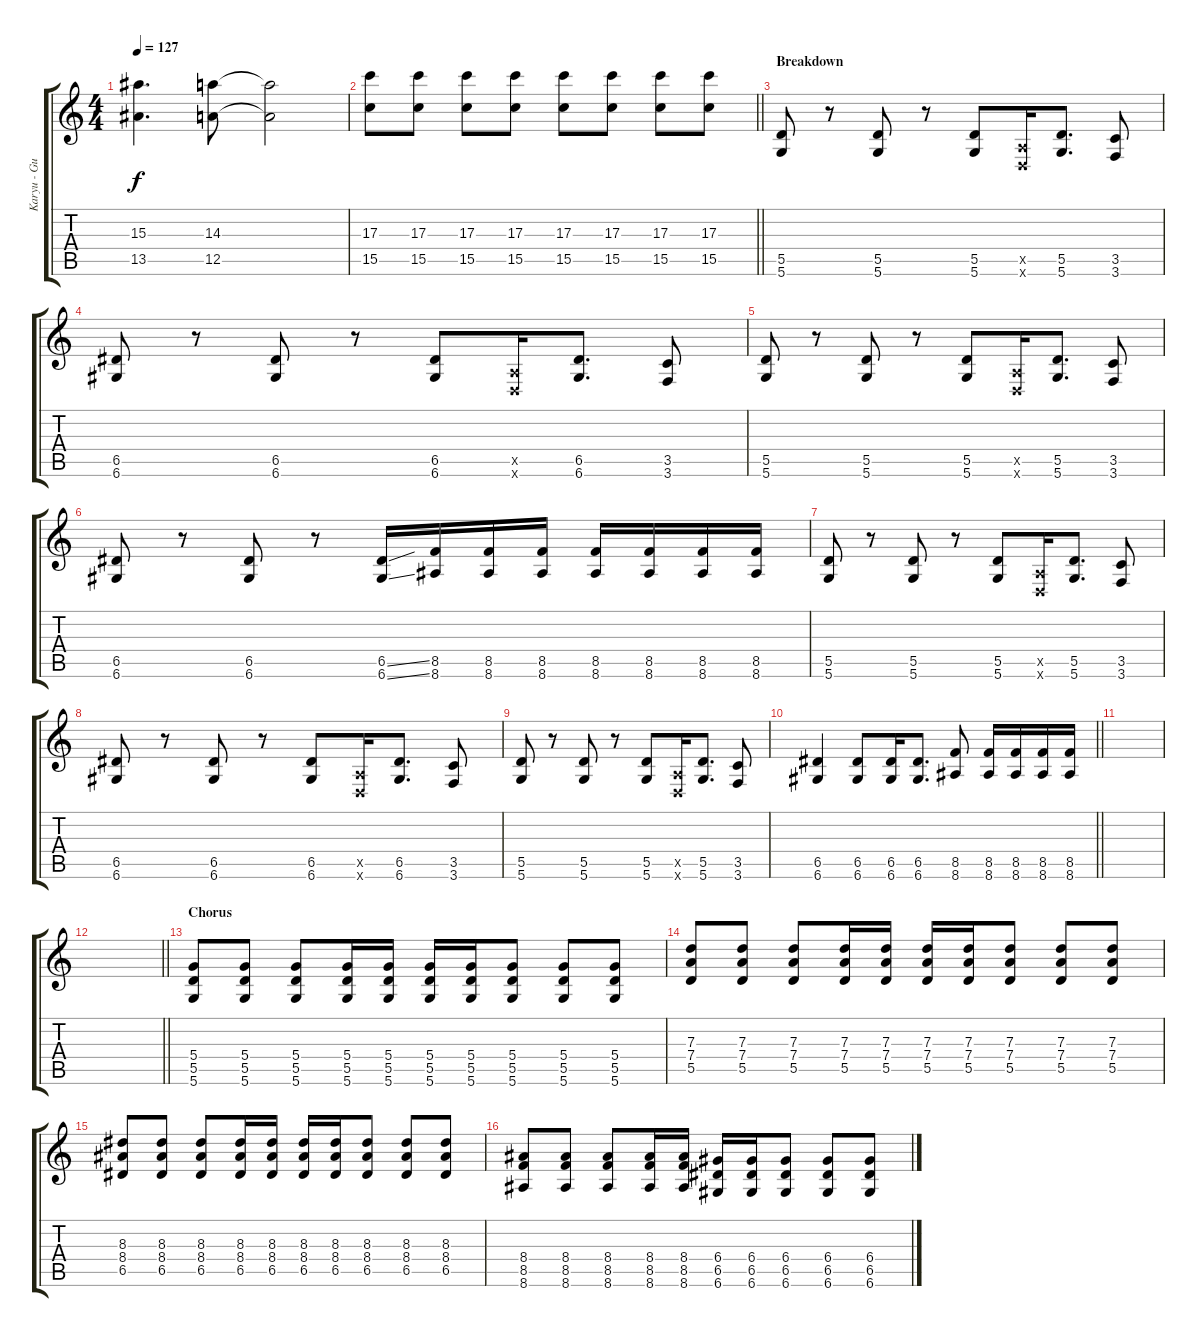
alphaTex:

\track ("Karyu - Guitar 2" "Karyu - Gu") {instrument distortionguitar}
\staff {score tabs}
\tuning (E4 B3 G3 D3 A2 D2) {hide}
\ts (4 4)
\tempo 127
\clef g2
\ks c
(15.3 13.5).4{d dy f} (14.3 12.5).8 (14.3{t} 12.5{t}).2 |
\barLineRight lightlight
(17.3 15.5).8 (17.3 15.5).8 (17.3 15.5).8 (17.3 15.5).8 (17.3 15.5).8 (17.3 15.5).8 (17.3 15.5).8 (17.3 15.5).8 |
\section ("" "Breakdown")
(5.5 5.6).8 r.8 (5.5 5.6).8 r.8 (5.5 5.6).8 (0.5{x} 0.6{x}).16 (5.5 5.6).8{d} (3.5 3.6).8 |
(6.5 6.6).8 r.8 (6.5 6.6).8 r.8 (6.5 6.6).8 (0.5{x} 0.6{x}).16 (6.5 6.6).8{d} (3.5 3.6).8 |
(5.5 5.6).8 r.8 (5.5 5.6).8 r.8 (5.5 5.6).8 (0.5{x} 0.6{x}).16 (5.5 5.6).8{d} (3.5 3.6).8 |
(6.5 6.6).8 r.8 (6.5 6.6).8 r.8 (6.5{ss} 6.6{ss}).16 (8.5 8.6).16 (8.5 8.6).16 (8.5 8.6).16 (8.5 8.6).16 (8.5 8.6).16 (8.5 8.6).16 (8.5 8.6).16 |
(5.5 5.6).8 r.8 (5.5 5.6).8 r.8 (5.5 5.6).8 (0.5{x} 0.6{x}).16 (5.5 5.6).8{d} (3.5 3.6).8 |
(6.5 6.6).8 r.8 (6.5 6.6).8 r.8 (6.5 6.6).8 (0.5{x} 0.6{x}).16 (6.5 6.6).8{d} (3.5 3.6).8 |
(5.5 5.6).8 r.8 (5.5 5.6).8 r.8 (5.5 5.6).8 (0.5{x} 0.6{x}).16 (5.5 5.6).8{d} (3.5 3.6).8 |
\barLineRight lightlight
(6.5 6.6).4 (6.5 6.6).8 (6.5 6.6).16 (6.5 6.6).8{d} (8.5 8.6).8 (8.5 8.6).16 (8.5 8.6).16 (8.5 8.6).16 (8.5 8.6).16 |
|
\barLineRight lightlight
|
\section ("" "Chorus")
(5.4 5.5 5.6).8 (5.4 5.5 5.6).8 (5.4 5.5 5.6).8 (5.4 5.5 5.6).16 (5.4 5.5 5.6).16 (5.4 5.5 5.6).16 (5.4 5.5 5.6).16 (5.4 5.5 5.6).8 (5.4 5.5 5.6).8 (5.4 5.5 5.6).8 |
(7.3 7.4 5.5).8 (7.3 7.4 5.5).8 (7.3 7.4 5.5).8 (7.3 7.4 5.5).16 (7.3 7.4 5.5).16 (7.3 7.4 5.5).16 (7.3 7.4 5.5).16 (7.3 7.4 5.5).8 (7.3 7.4 5.5).8 (7.3 7.4 5.5).8 |
(8.3 8.4 6.5).8 (8.3 8.4 6.5).8 (8.3 8.4 6.5).8 (8.3 8.4 6.5).16 (8.3 8.4 6.5).16 (8.3 8.4 6.5).16 (8.3 8.4 6.5).16 (8.3 8.4 6.5).8 (8.3 8.4 6.5).8 (8.3 8.4 6.5).8 |
(8.4 8.5 8.6).8 (8.4 8.5 8.6).8 (8.4 8.5 8.6).8 (8.4 8.5 8.6).16 (8.4 8.5 8.6).16 (6.4 6.5 6.6).16 (6.4 6.5 6.6).16 (6.4 6.5 6.6).8 (6.4 6.5 6.6).8 (6.4 6.5 6.6).8
